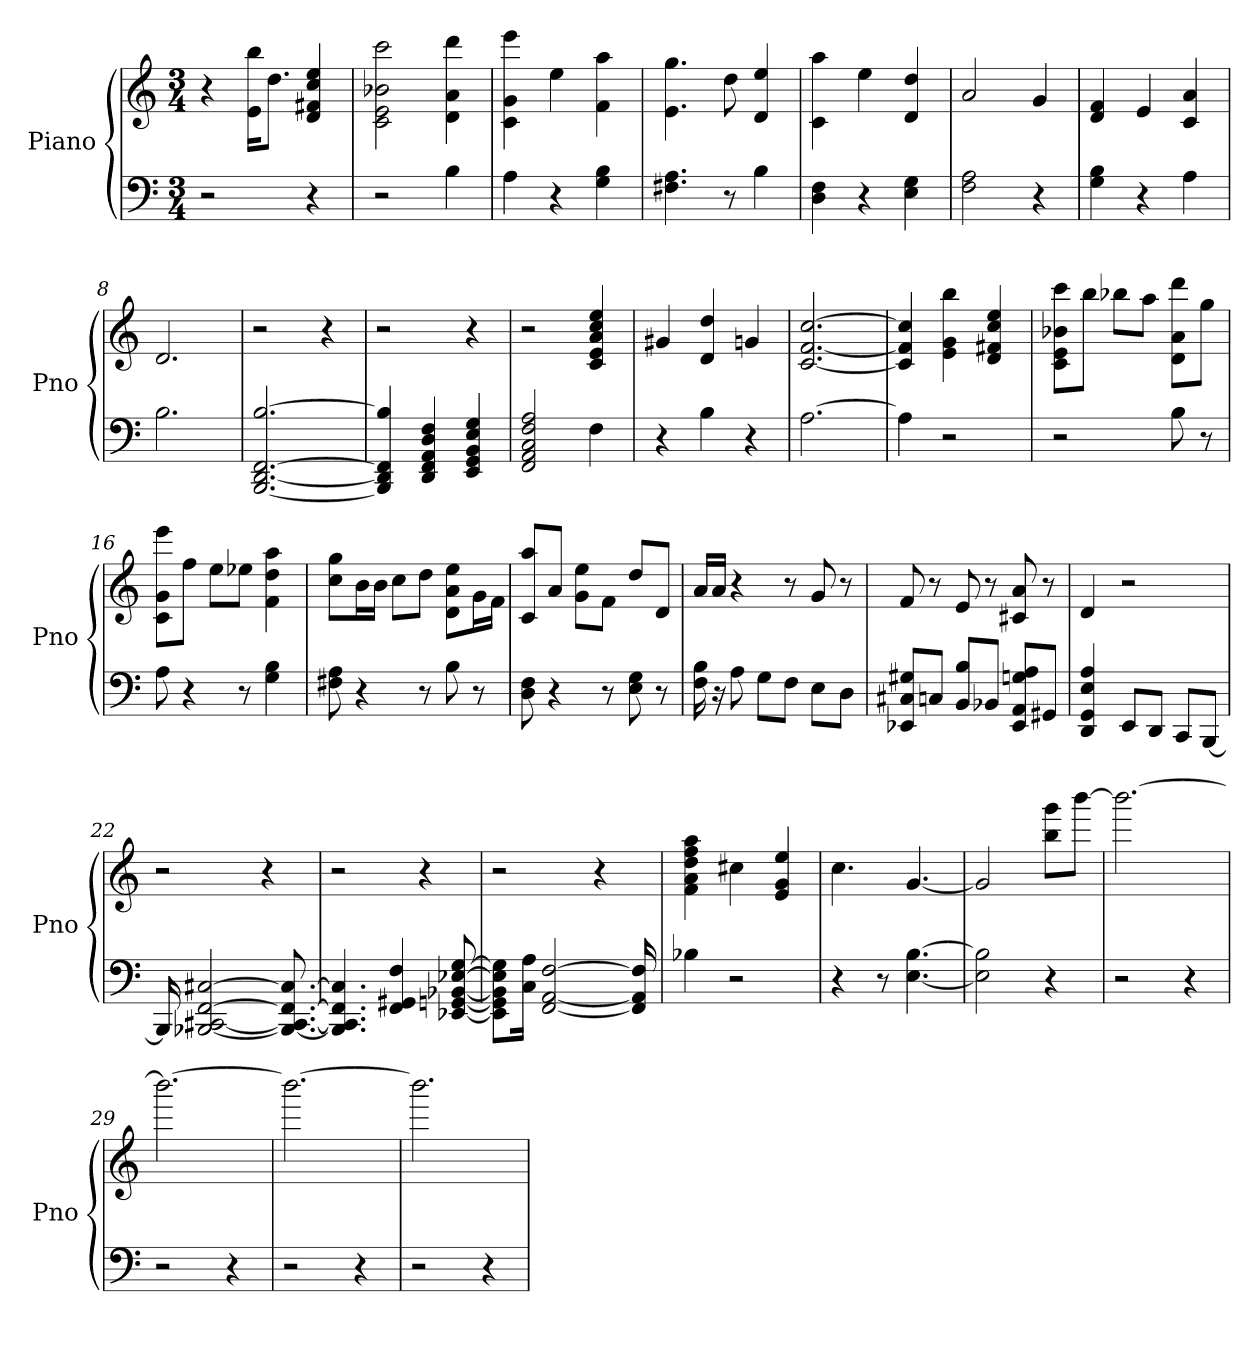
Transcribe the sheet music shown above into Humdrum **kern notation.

**kern	**kern
*part1	*part1
*staff2	*staff1
*I"Piano	*
*I'Pno	*
*clefF4	*clefG2
*k[]	*k[]
*C:	*C:
*M3/4	*M3/4
*MM63	*MM63
=1	=1
2r	4r
.	16bb\ 16e\KL
.	8.dd\J
4r	4ee 4d 4f# 4cc
=2	=2
2r	2ccc 2b- 2e 2c
4B	4ddd 4a 4d
=3	=3
4A	4eee 4g 4c
4r	4ee
4B 4G	4aa 4f
=4	=4
4.A 4.F#	4.e 4.gg
8r	8dd
4B	4d 4ee
=5	=5
4F 4D	4aa 4c
4r	4ee
4G 4E	4dd 4d
=6	=6
2A 2F	2a
4r	4g
=7	=7
4G 4B	4f 4d
4r	4e
4A	4c 4a
=8	=8
2.B	2.d
=9	=9
[2.B [2.BBB [2.DD [2.FF	2r
.	4r
=10	=10
4B] 4BBB] 4DD] 4FF]	2r
4AA 4DD 4F 4FF 4D	.
4G 4EE 4GG 4E 4BB	4r
=11	=11
2A 2AA 2F 2C 2FF	2r
4F	4ee 4e 4a 4c 4cc
=12	=12
4r	4g#
4B	4d 4dd
4r	4g
=13	=13
[2.A	[2.c [2.cc [2.f
=14	=14
4A]	4c] 4cc] 4f]
2r	4e 4g 4bb
.	4ee 4d 4cc 4f#
=15	=15
2r	8ccc\ 8e\ 8b-\ 8c\L
.	8bb\J
.	8bb-\L
.	8aa\J
8B	8ddd\ 8a\ 8d\L
8r	8gg\J
=16	=16
8A	8eee\ 8c\ 8g\L
4r	8ff\J
.	8ee\L
8r	8ee-\J
4B 4G	4aa 4f 4dd
=17	=17
8F# 8A	8gg\ 8cc\L
4r	16b\L
.	16b\JJ
.	8cc\L
8r	8dd\J
8B	8ee\ 8a\ 8d\L
8r	16g\L
.	16f\JJ
=18	=18
8D 8F	8c/ 8aa/L
4r	8a/J
.	8ee\ 8g\L
8r	8f\J
8E 8G	8dd/L
8r	8d/J
=19	=19
16F 16B	16a/LL
16r	16a/JJ
8A	4r
8G\L	.
8F\J	8r
8E\L	8g
8D\J	8r
=20	=20
8C#/ 8EE-/ 8G#/L	8f
8C/J	8r
8BB/ 8B/L	8e
8BB-/J	8r
8EE-/ 8AA/ 8G/ 8A/L	8a 8c#
8GG#/J	8r
=21	=21
4GG 4DD 4A 4E	4d
8EE/L	2r
8DD/J	.
8CC/L	.
[8BBB/J	.
=22	=22
16BBB]	2r
[2BBB- [2C# [2FF [2CC#	.
.	4r
8.BBB-_ 8.C#_ 8.FF_ 8.CC#_	.
=23	=23
4.BBB-] 4.C#] 4.FF] 4.CC#]	2r
4F 4FF 4GG#	.
.	4r
[8G [8E- [8BB- [8GG [8EE-	.
=24	=24
8G]\ 8E-]\ 8BB-]\ 8GG]\ 8EE-]\L	2r
16C\ 16A\Jk	.
[2F [2FF [2AA	.
.	4r
16F] 16FF] 16AA]	.
=25	=25
4B-	4aa 4ff 4a 4f 4dd
2r	4cc#
.	4ee 4g 4e
=26	=26
4r	4.cc
8r	.
[4.B [4.E	[4.g
=27	=27
2B] 2E]	2g]
4r	8bb\ 8ggg\L
.	[8bbb\J
=28	=28
2r	2.bbb_
4r	.
=29	=29
2r	2.bbb_
4r	.
=30	=30
2r	2.bbb_
4r	.
=31	=31
2r	2.bbb]
4r	.
=	=
*-	*-
